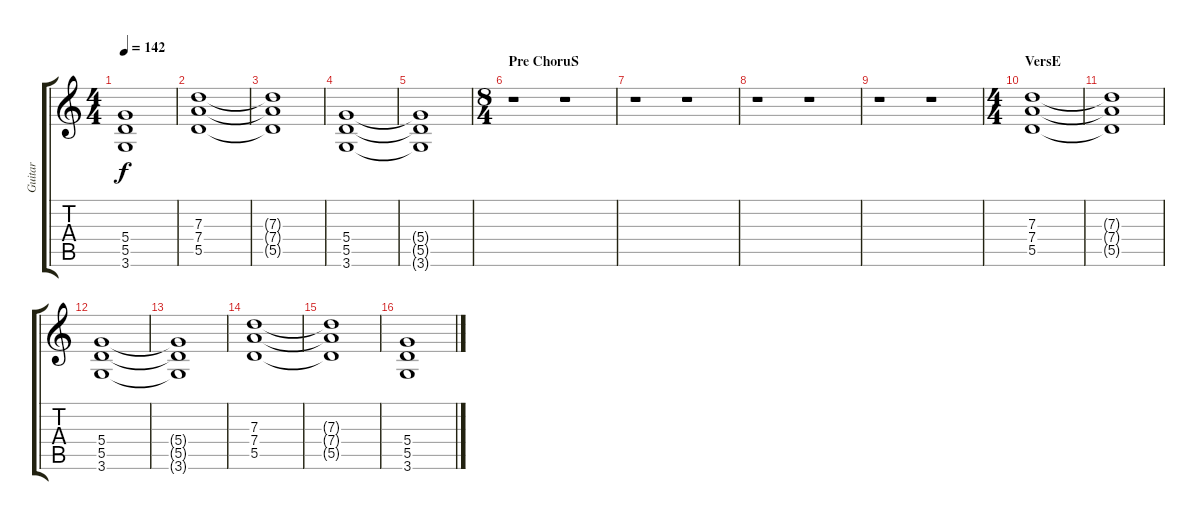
\track ("Guitar" "Guitar") {instrument distortionguitar}
\staff {score tabs}
\tuning (E4 B3 G3 D3 A2 E2) {hide}
\ts (4 4)
\tempo 142
\clef g2
\ks c
(5.4{t} 5.5{t} 3.6{t}).1{dy f} |
(7.3 7.4 5.5).1 |
(7.3{t} 7.4{t} 5.5{t}).1 |
(5.4 5.5 3.6).1 |
(5.4{t} 5.5{t} 3.6{t}).1 |
\ts (8 4)
\section ("" "Pre ChoruS")
r.1 r.1 |
r.1 r.1 |
r.1 r.1 |
r.1 r.1 |
\ts (4 4)
\section ("" "VersE")
(7.3 7.4 5.5).1 |
(7.3{t} 7.4{t} 5.5{t}).1 |
(5.4 5.5 3.6).1 |
(5.4{t} 5.5{t} 3.6{t}).1 |
(7.3 7.4 5.5).1 |
(7.3{t} 7.4{t} 5.5{t}).1 |
(5.4 5.5 3.6).1
